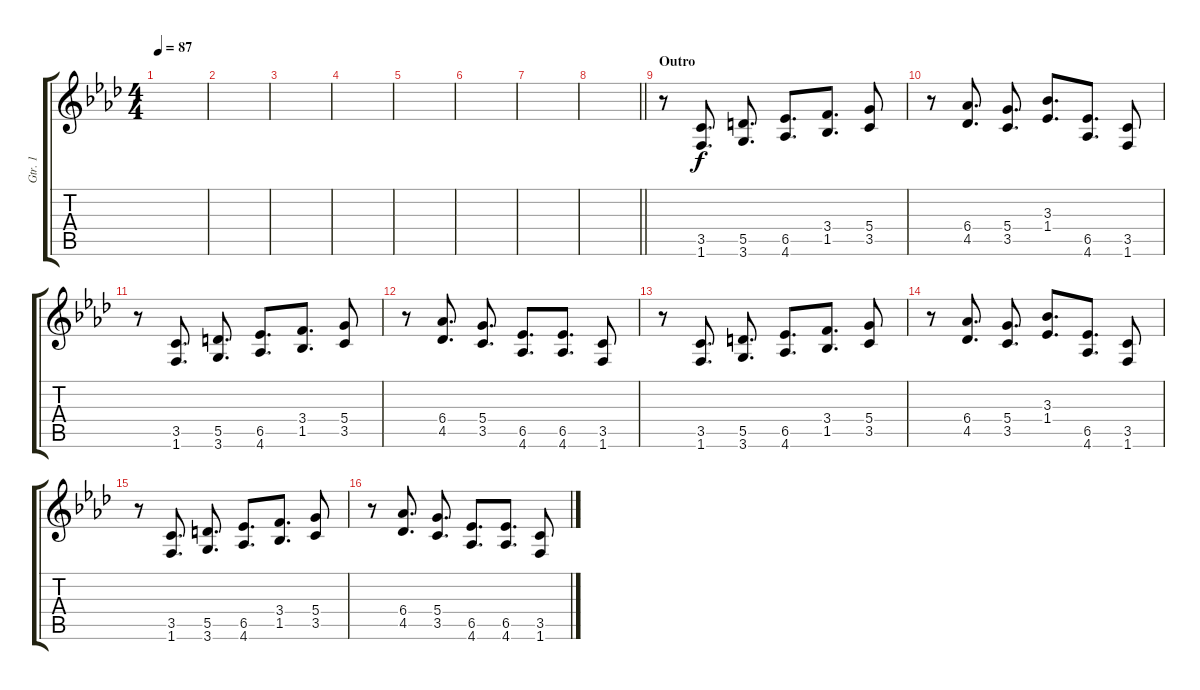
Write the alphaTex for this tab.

\track ("Gtr. 1" "Gtr. 1") {instrument electricguitarjazz}
\staff {score tabs}
\tuning (E4 B3 G3 D3 A2 E2) {hide}
\ts (4 4)
\tempo 87
\clef g2
\ks fminor
|
|
|
|
|
|
|
\barLineRight lightlight
|
\section ("" "Outro")
r.8 (3.5 1.6).8{d} (5.5 3.6).8{d} (6.5 4.6).8{d} (3.4 1.5).8{d} (5.4 3.5).8 |
r.8 (6.4 4.5).8{d} (5.4 3.5).8{d} (3.3 1.4).8{d} (6.5 4.6).8{d} (3.5 1.6).8 |
r.8 (3.5 1.6).8{d} (5.5 3.6).8{d} (6.5 4.6).8{d} (3.4 1.5).8{d} (5.4 3.5).8 |
r.8 (6.4 4.5).8{d} (5.4 3.5).8{d} (6.5 4.6).8{d} (6.5 4.6).8{d} (3.5 1.6).8 |
r.8 (3.5 1.6).8{d} (5.5 3.6).8{d} (6.5 4.6).8{d} (3.4 1.5).8{d} (5.4 3.5).8 |
r.8 (6.4 4.5).8{d} (5.4 3.5).8{d} (3.3 1.4).8{d} (6.5 4.6).8{d} (3.5 1.6).8 |
r.8 (3.5 1.6).8{d} (5.5 3.6).8{d} (6.5 4.6).8{d} (3.4 1.5).8{d} (5.4 3.5).8 |
r.8 (6.4 4.5).8{d} (5.4 3.5).8{d} (6.5 4.6).8{d} (6.5 4.6).8{d} (3.5 1.6).8
